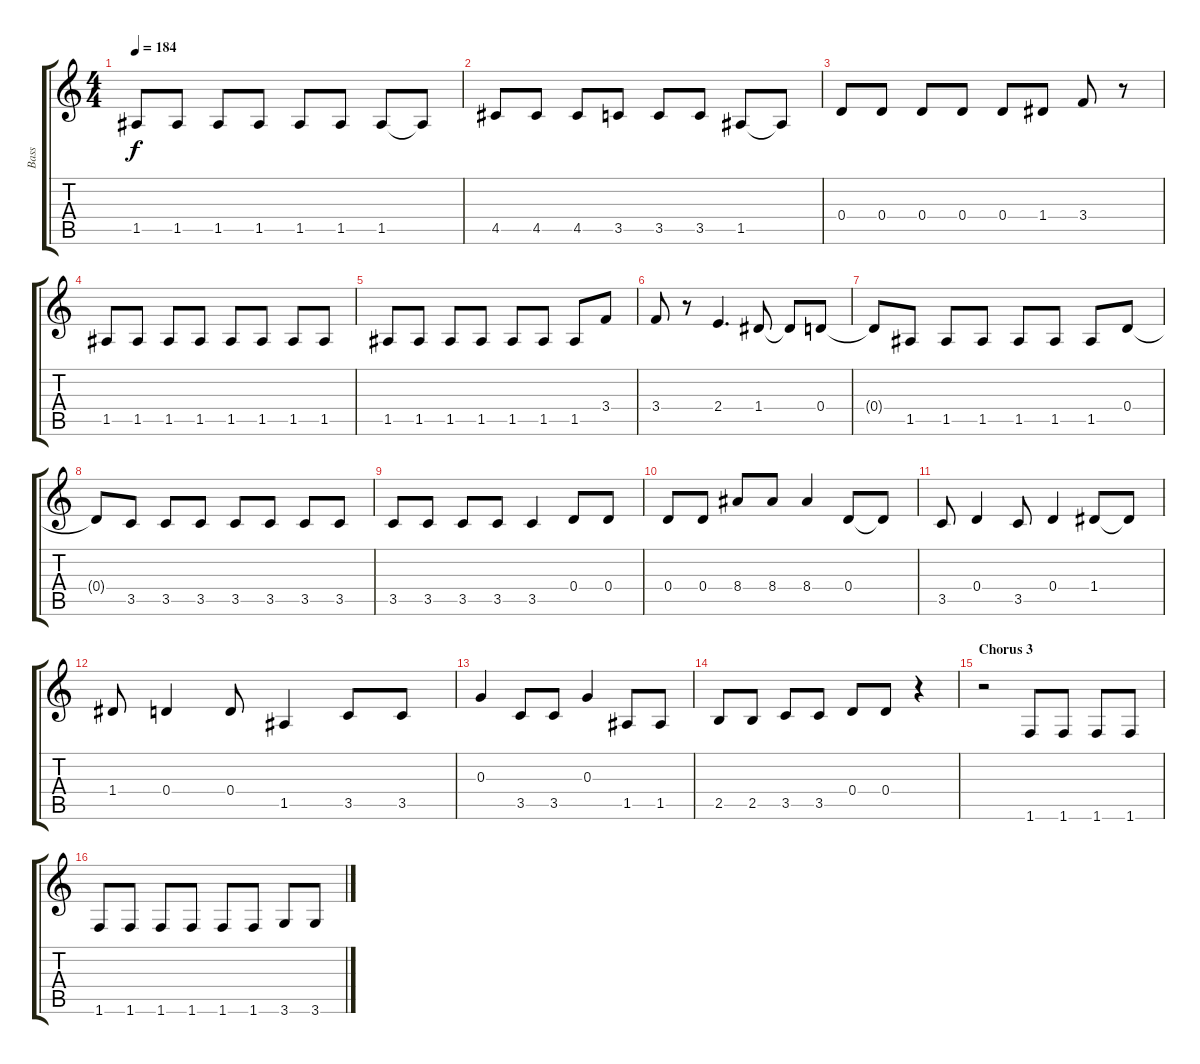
\track ("Bass" "Bass") {instrument electricbasspick}
\staff {score tabs}
\tuning (E4 B3 G3 D3 A2 E2) {hide}
\ts (4 4)
\tempo 184
\clef g2
\ks c
1.5.8{dy f} 1.5.8 1.5.8 1.5.8 1.5.8 1.5.8 1.5.8 1.5{t}.8 |
4.5.8 4.5.8 4.5.8 3.5.8 3.5.8 3.5.8 1.5.8 1.5{t}.8 |
0.4.8 0.4.8 0.4.8 0.4.8 0.4.8 1.4.8 3.4.8 r.8 |
1.5.8 1.5.8 1.5.8 1.5.8 1.5.8 1.5.8 1.5.8 1.5.8 |
1.5.8 1.5.8 1.5.8 1.5.8 1.5.8 1.5.8 1.5.8 3.4.8 |
3.4.8 r.8 2.4.4{d} 1.4.8 1.4{t}.8 0.4.8 |
0.4{t}.8 1.5.8 1.5.8 1.5.8 1.5.8 1.5.8 1.5.8 0.4.8 |
0.4{t}.8 3.5.8 3.5.8 3.5.8 3.5.8 3.5.8 3.5.8 3.5.8 |
3.5.8 3.5.8 3.5.8 3.5.8 3.5.4 0.4.8 0.4.8 |
0.4.8 0.4.8 8.4.8 8.4.8 8.4.4 0.4.8 0.4{t}.8 |
3.5.8 0.4.4 3.5.8 0.4.4 1.4.8 1.4{t}.8 |
1.4.8 0.4.4 0.4.8 1.5.4 3.5.8 3.5.8 |
0.3.4 3.5.8 3.5.8 0.3.4 1.5.8 1.5.8 |
2.5.8 2.5.8 3.5.8 3.5.8 0.4.8 0.4.8 r.4 |
\section ("" "Chorus 3")
r.2 1.6.8 1.6.8 1.6.8 1.6.8 |
\section ("" "")
1.6.8 1.6.8 1.6.8 1.6.8 1.6.8 1.6.8 3.6.8 3.6.8
